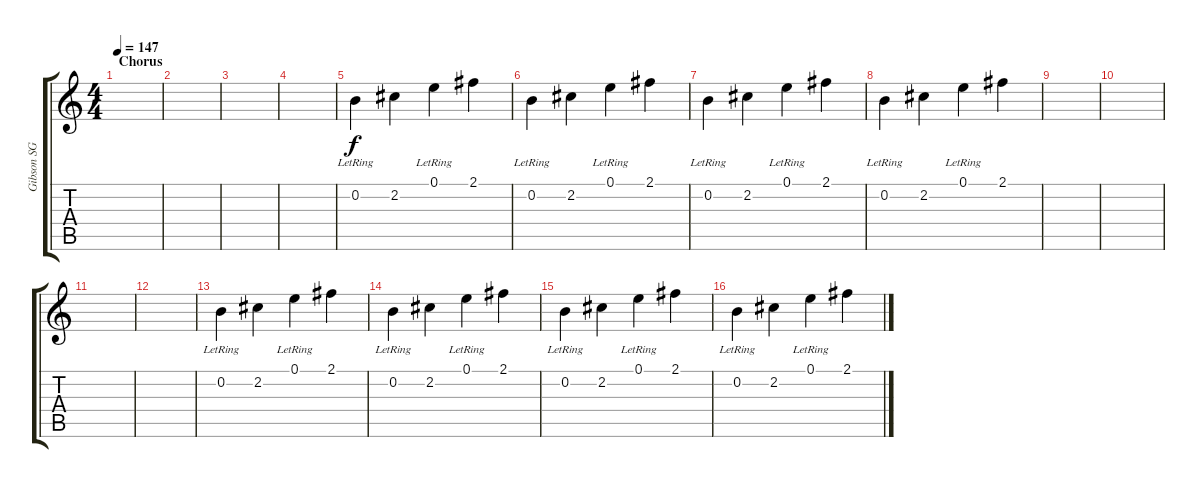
\track ("Gibson SG" "Gibson SG") {instrument overdrivenguitar}
\staff {score tabs}
\tuning (E4 B3 G3 D3 A2 E2) {hide}
\ts (4 4)
\section ("" "Chorus")
\tempo 147
\clef g2
\ks c
|
|
|
|
0.2{lr}.4 2.2.4 0.1{lr}.4 2.1.4 |
0.2{lr}.4 2.2.4 0.1{lr}.4 2.1.4 |
0.2{lr}.4 2.2.4 0.1{lr}.4 2.1.4 |
0.2{lr}.4 2.2.4 0.1{lr}.4 2.1.4 |
|
|
|
|
0.2{lr}.4 2.2.4 0.1{lr}.4 2.1.4 |
0.2{lr}.4 2.2.4 0.1{lr}.4 2.1.4 |
0.2{lr}.4 2.2.4 0.1{lr}.4 2.1.4 |
0.2{lr}.4 2.2.4 0.1{lr}.4 2.1.4
